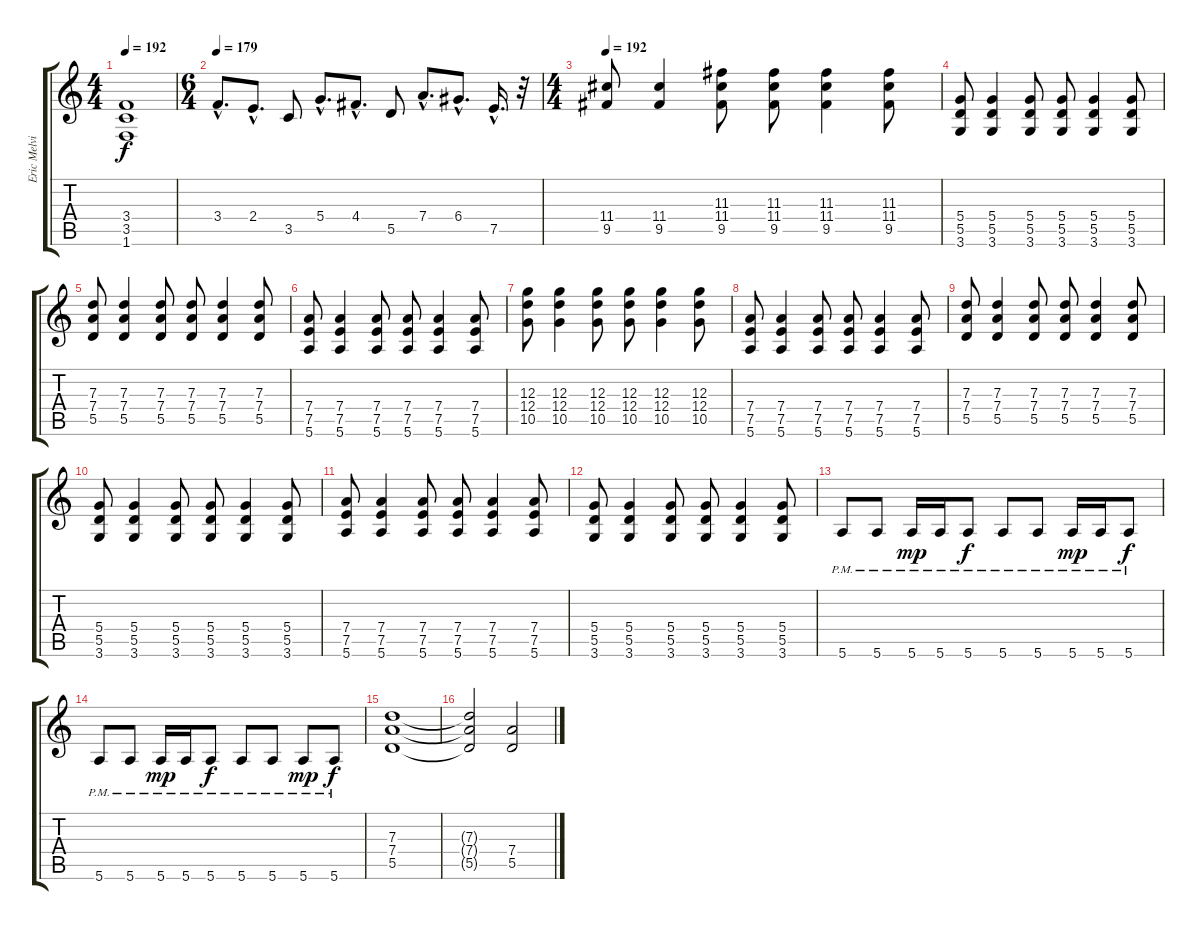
\track ("Eric Melvin - Guitar" "Eric Melvi") {instrument distortionguitar}
\staff {score tabs}
\tuning (E4 B3 G3 D3 A2 E2) {hide}
\ts (4 4)
\tempo 192
\clef g2
\ks c
(3.4{t} 3.5{t} 1.6{t}).1{dy f} |
\ts (6 4)
\tempo 179
3.4{hac}.8{d} 2.4{hac}.8{d} 3.5.8 5.4{hac}.8{d} 4.4{hac}.8{d} 5.5.8 7.4{hac}.8{d} 6.4{hac}.8{d} 7.5{hac}.16{d} r.32 |
\ts (4 4)
\tempo 192
(11.4 9.5).8 (11.4 9.5).4 (11.3 11.4 9.5).8 (11.3 11.4 9.5).8 (11.3 11.4 9.5).4 (11.3 11.4 9.5).8 |
(5.4 5.5 3.6).8 (5.4 5.5 3.6).4 (5.4 5.5 3.6).8 (5.4 5.5 3.6).8 (5.4 5.5 3.6).4 (5.4 5.5 3.6).8 |
(7.3 7.4 5.5).8 (7.3 7.4 5.5).4 (7.3 7.4 5.5).8 (7.3 7.4 5.5).8 (7.3 7.4 5.5).4 (7.3 7.4 5.5).8 |
(7.4 7.5 5.6).8 (7.4 7.5 5.6).4 (7.4 7.5 5.6).8 (7.4 7.5 5.6).8 (7.4 7.5 5.6).4 (7.4 7.5 5.6).8 |
(12.3 12.4 10.5).8 (12.3 12.4 10.5).4 (12.3 12.4 10.5).8 (12.3 12.4 10.5).8 (12.3 12.4 10.5).4 (12.3 12.4 10.5).8 |
(7.4 7.5 5.6).8 (7.4 7.5 5.6).4 (7.4 7.5 5.6).8 (7.4 7.5 5.6).8 (7.4 7.5 5.6).4 (7.4 7.5 5.6).8 |
(7.3 7.4 5.5).8 (7.3 7.4 5.5).4 (7.3 7.4 5.5).8 (7.3 7.4 5.5).8 (7.3 7.4 5.5).4 (7.3 7.4 5.5).8 |
(5.4 5.5 3.6).8 (5.4 5.5 3.6).4 (5.4 5.5 3.6).8 (5.4 5.5 3.6).8 (5.4 5.5 3.6).4 (5.4 5.5 3.6).8 |
(7.4 7.5 5.6).8 (7.4 7.5 5.6).4 (7.4 7.5 5.6).8 (7.4 7.5 5.6).8 (7.4 7.5 5.6).4 (7.4 7.5 5.6).8 |
(5.4 5.5 3.6).8 (5.4 5.5 3.6).4 (5.4 5.5 3.6).8 (5.4 5.5 3.6).8 (5.4 5.5 3.6).4 (5.4 5.5 3.6).8 |
5.6{pm}.8 5.6{pm}.8 5.6{pm}.16{dy mp} 5.6{pm}.16 5.6{pm}.8{dy f} 5.6{pm}.8 5.6{pm}.8 5.6{pm}.16{dy mp} 5.6{pm}.16 5.6{pm}.8{dy f} |
5.6{pm}.8 5.6{pm}.8 5.6{pm}.16{dy mp} 5.6{pm}.16 5.6{pm}.8{dy f} 5.6{pm}.8 5.6{pm}.8 5.6{pm}.8{dy mp} 5.6{pm}.8{dy f} |
(7.3 7.4 5.5).1 |
(7.3{t} 7.4{t} 5.5{t}).2 (7.4{ss} 5.5{ss}).2
